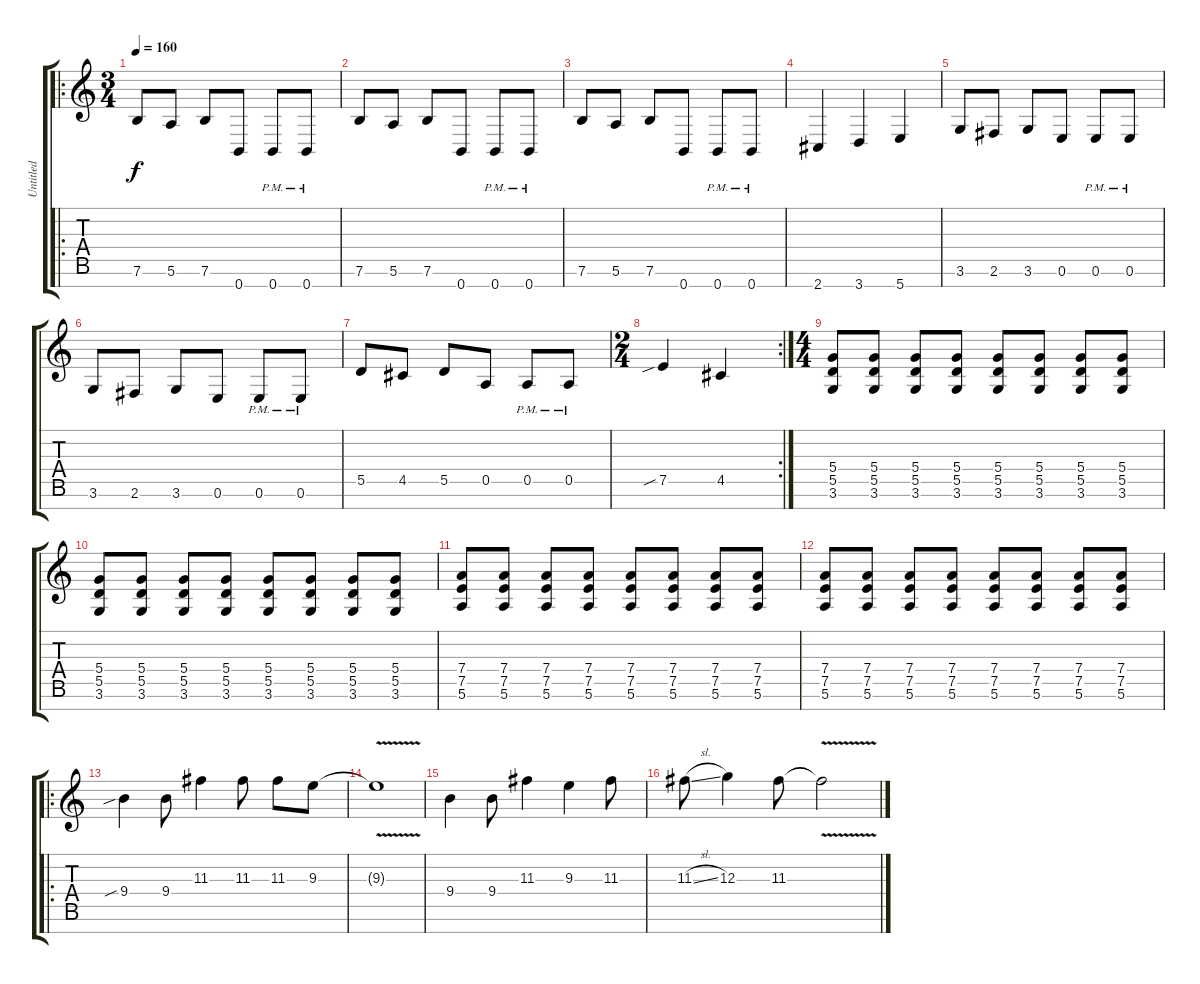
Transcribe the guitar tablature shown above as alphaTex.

\track ("Untitled" "Untitled") {instrument distortionguitar}
\staff {score tabs}
\tuning (E4 B3 G3 D3 A2 E2 B1) {hide}
\ro
\ts (3 4)
\tempo 160
\clef g2
\ks c
7.6.8{dy f} 5.6.8 7.6.8 0.7.8 0.7{pm}.8 0.7{pm}.8 |
7.6.8 5.6.8 7.6.8 0.7.8 0.7{pm}.8 0.7{pm}.8 |
7.6.8 5.6.8 7.6.8 0.7.8 0.7{pm}.8 0.7{pm}.8 |
2.7.4 3.7.4 5.7.4 |
3.6.8 2.6.8 3.6.8 0.6.8 0.6{pm}.8 0.6{pm}.8 |
3.6.8 2.6.8 3.6.8 0.6.8 0.6{pm}.8 0.6{pm}.8 |
5.5.8 4.5.8 5.5.8 0.5.8 0.5{pm}.8 0.5{pm}.8 |
\rc 2
\ts (2 4)
7.5{sib}.4 4.5.4 |
\ts (4 4)
(5.4 5.5 3.6).8 (5.4 5.5 3.6).8 (5.4 5.5 3.6).8 (5.4 5.5 3.6).8 (5.4 5.5 3.6).8 (5.4 5.5 3.6).8 (5.4 5.5 3.6).8 (5.4 5.5 3.6).8 |
(5.4 5.5 3.6).8 (5.4 5.5 3.6).8 (5.4 5.5 3.6).8 (5.4 5.5 3.6).8 (5.4 5.5 3.6).8 (5.4 5.5 3.6).8 (5.4 5.5 3.6).8 (5.4 5.5 3.6).8 |
(7.4 7.5 5.6).8 (7.4 7.5 5.6).8 (7.4 7.5 5.6).8 (7.4 7.5 5.6).8 (7.4 7.5 5.6).8 (7.4 7.5 5.6).8 (7.4 7.5 5.6).8 (7.4 7.5 5.6).8 |
(7.4 7.5 5.6).8 (7.4 7.5 5.6).8 (7.4 7.5 5.6).8 (7.4 7.5 5.6).8 (7.4 7.5 5.6).8 (7.4 7.5 5.6).8 (7.4 7.5 5.6).8 (7.4 7.5 5.6).8 |
\ro
9.4{sib}.4 9.4.8 11.3.4 11.3.8 11.3.8 9.3.8 |
9.3{v t}.1 |
9.4.4 9.4.8 11.3.4 9.3.4 11.3.8 |
11.3{sl}.8 12.3.4 11.3.8 11.3{v t}.2
